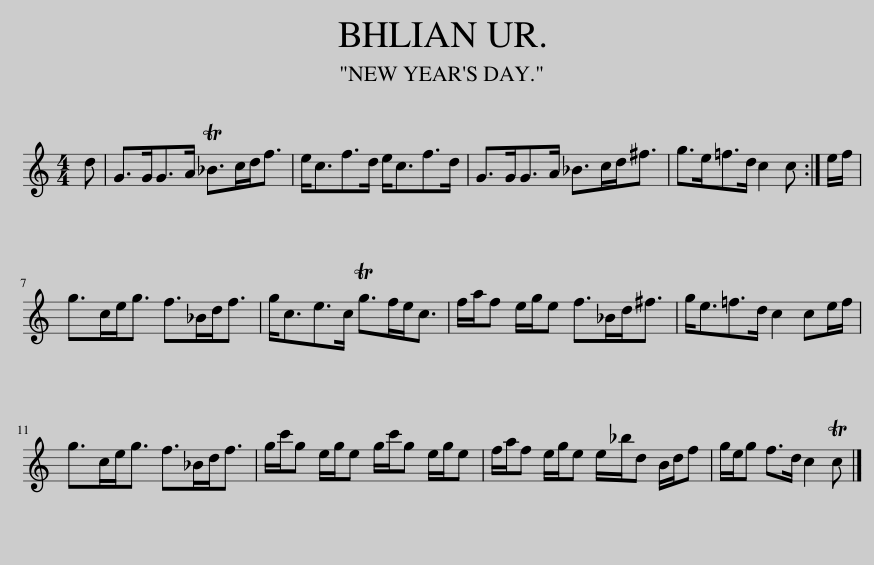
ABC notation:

X:1
L:1/8
M:4/4
I:linebreak $
K:C
V:1 treble
V:1
 d | G>GG>A T_B>cd<f | e<cf>d e<cf>d | G>GG>A _B>cd<^f | g>e=f>d c2 c :| %5
 e/f/ |$ g>ce<g f>_Bd<f | g<ce>c Tg>fe<c | f/a/f e/g/e f>_Bd<^f | g<e=f>d c2 ce/f/ |$ %10
 g>ce<g f>_Bd<f | g/c'/g e/g/e g/c'/g e/g/e | f/a/f e/g/e e/_b/d B/d/f | g/e/g f>d c2 Tc |] %14
